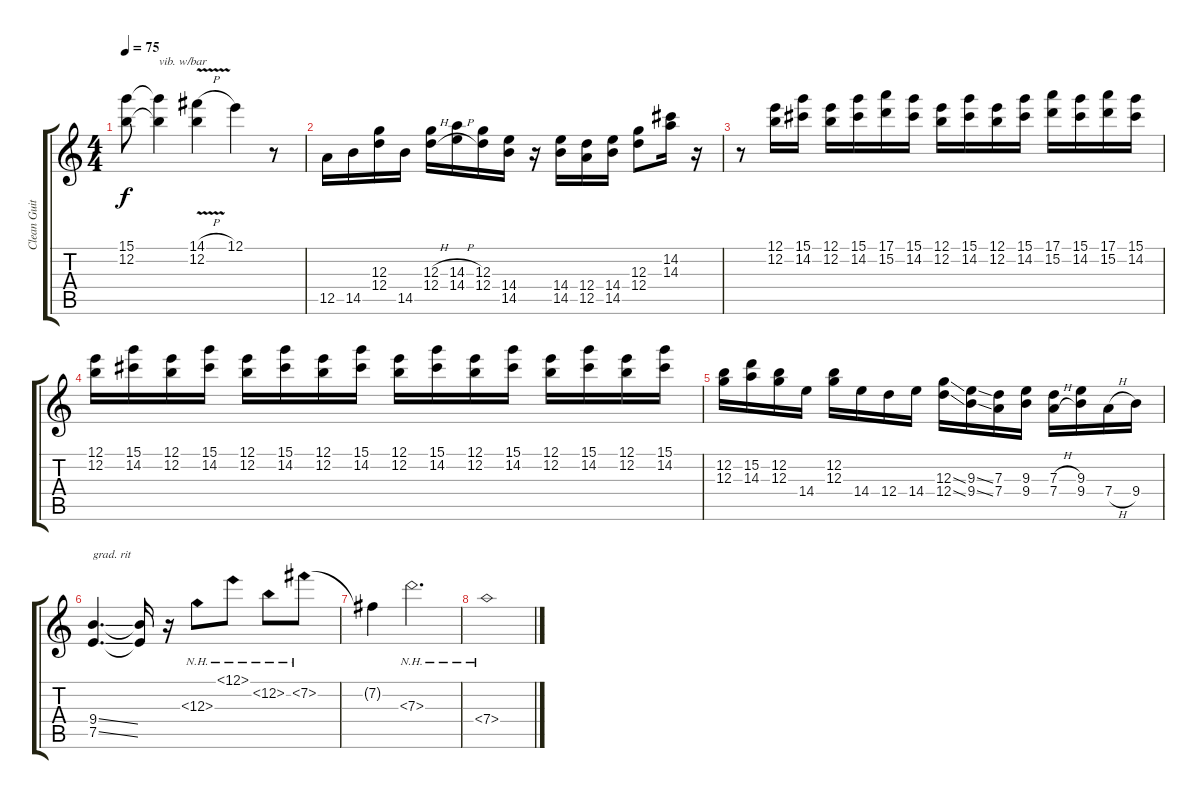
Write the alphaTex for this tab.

\track ("Clean Guitar" "Clean Guit") {instrument electricguitarclean}
\staff {score tabs}
\tuning (E4 B3 G3 D3 A2 E2) {hide}
\ts (4 4)
\tempo 75
\clef g2
\ks c
(15.1 12.2).8{dy f} (15.1{t} 12.2{t}).4{txt "vib. w/bar"} (14.1{v h} 12.2{v}).4 12.1.4 r.8 |
12.5.16 14.5.16 (12.3 12.4).16 14.5.16 (12.3{h} 12.4{h}).16 (14.3{h} 14.4{h}).16 (12.3 12.4).16 (14.4 14.5).16 r.16 (14.4 14.5).16 (12.4 12.5).16 (14.4 14.5).16 (12.3 12.4).8 (14.2 14.3).16 r.16 |
r.8 (12.1 12.2).16 (15.1 14.2).16 (12.1 12.2).16 (15.1 14.2).16 (17.1 15.2).16 (15.1 14.2).16 (12.1 12.2).16 (15.1 14.2).16 (12.1 12.2).16 (15.1 14.2).16 (17.1 15.2).16 (15.1 14.2).16 (17.1 15.2).16 (15.1 14.2).16 |
(12.1 12.2).16 (15.1 14.2).16 (12.1 12.2).16 (15.1 14.2).16 (12.1 12.2).16 (15.1 14.2).16 (12.1 12.2).16 (15.1 14.2).16 (12.1 12.2).16 (15.1 14.2).16 (12.1 12.2).16 (15.1 14.2).16 (12.1 12.2).16 (15.1 14.2).16 (12.1 12.2).16 (15.1 14.2).16 |
(12.2 12.3).16 (15.2 14.3).16 (12.2 12.3).16 14.4.16 (12.2 12.3).16 14.4.16 12.4.16 14.4.16 (12.3{ss} 12.4{ss}).16 (9.3{ss} 9.4{ss}).16 (7.3 7.4).16 (9.3 9.4).16 (7.3{h} 7.4{h}).16 (9.3 9.4).16 7.4{h}.16 9.4.16 |
(9.4{ss} 7.5{ss}).4{d txt "grad. rit"} (9.4{t} 7.5{t}).16 r.16 12.3{nh}.8 12.1{nh}.8 12.2{nh}.8 7.2{nh}.8 |
7.2{t}.4 7.3{nh}.2{d} |
7.4{nh}.1
